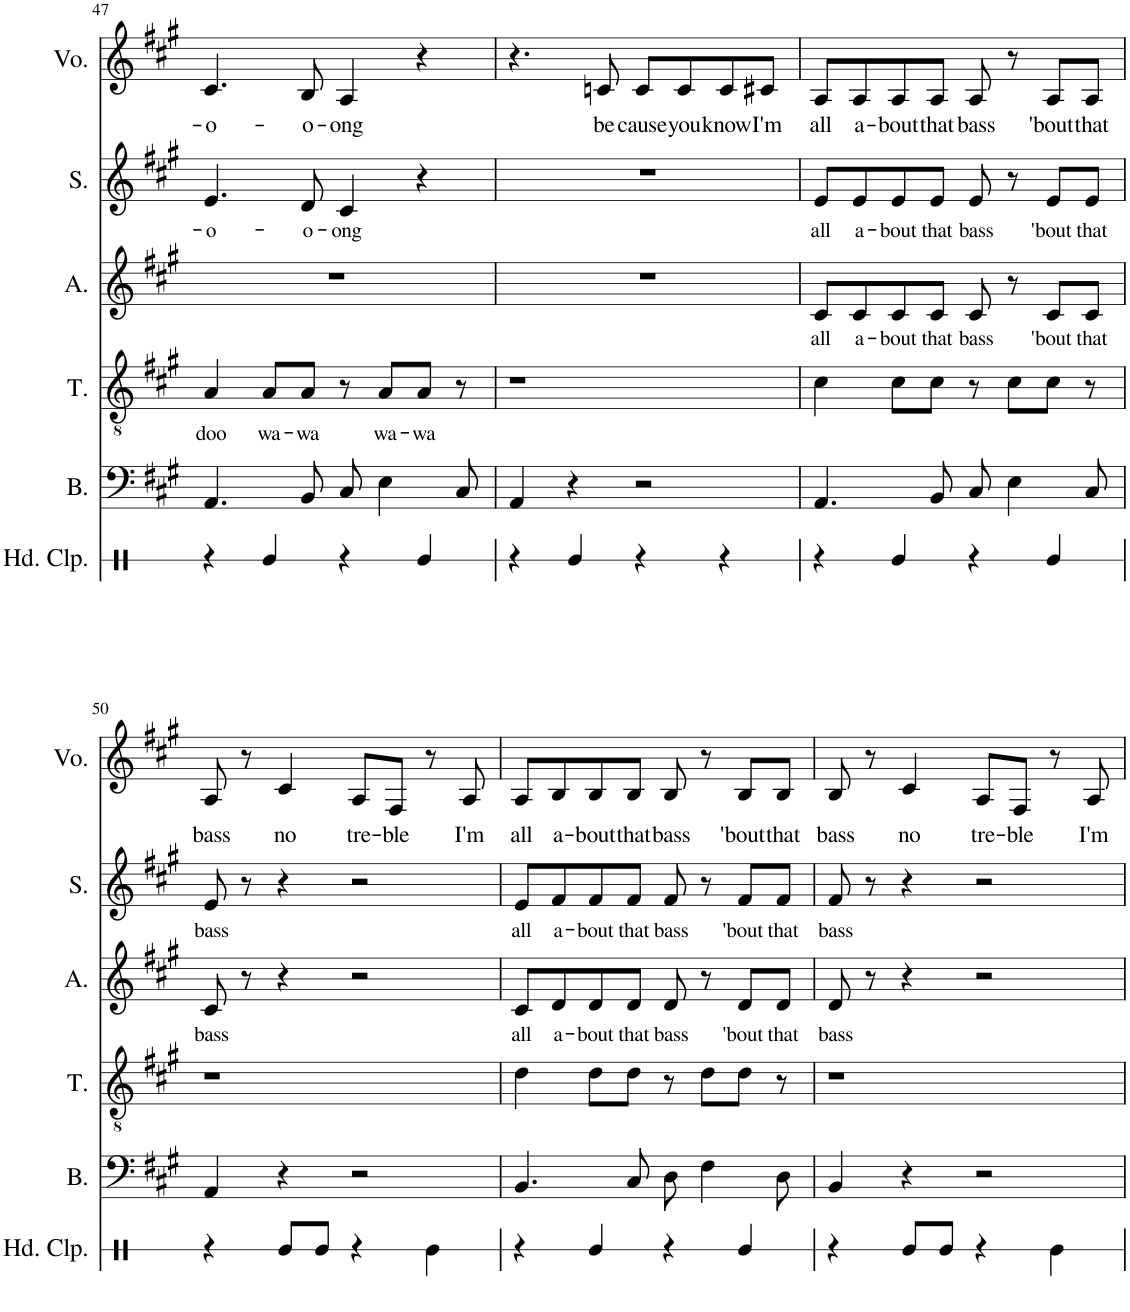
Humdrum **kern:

**kern	**kern	**text	**kern	**text	**kern	**text	**kern	**text
*part5	*part4	*part4	*part3	*part3	*part2	*part2	*part1	*part1
*staff5	*staff4	*staff4	*staff3	*staff3	*staff2	*staff2	*staff1	*staff1
*I"Bass	*I"Tenor	*	*I"Alto	*	*I"Soprano	*	*I"Voice	*
*I'B.	*I'T.	*	*I'A.	*	*I'S.	*	*I'Vo.	*
!!LO:PB:g=z
*clefF4	*clefGv2	*	*clefG2	*	*clefG2	*	*clefG2	*
*k[f#c#g#]	*k[f#c#g#]	*	*k[f#c#g#]	*	*k[f#c#g#]	*	*k[f#c#g#]	*
*M4/4	*M4/4	*	*M4/4	*	*M4/4	*	*M4/4	*
=47	=47	=47	=47	=47	=47	=47	=47	=47
!	!	!LO:LY:b	!	!	!	!LO:LY:b	!	!LO:LY:b
4.AA/	4A/	doo	1r	.	4.e/	-o-	4.c#/	-o-
!	!	!LO:LY:b	!	!	!	!	!	!
.	8A/L	wa-	.	.	.	.	.	.
!	!	!LO:LY:b	!	!	!	!LO:LY:b	!	!LO:LY:b
8BB/	8A/J	-wa	.	.	8d/	-o-	8B/	-o-
!	!	!	!	!	!	!LO:LY:b	!	!LO:LY:b
8C#/	8r	.	.	.	4c#/	-ong	4A/	-ong
!	!	!LO:LY:b	!	!	!	!	!	!
4E\	8A/L	wa-	.	.	.	.	.	.
!	!	!LO:LY:b	!	!	!	!	!	!
.	8A/J	-wa	.	.	4r	.	4r	.
8C#/	8r	.	.	.	.	.	.	.
=48	=48	=48	=48	=48	=48	=48	=48	=48
4AA/	1r	.	1r	.	1r	.	4.r	.
4r	.	.	.	.	.	.	.	.
!	!	!	!	!	!	!	!	!LO:LY:b
.	.	.	.	.	.	.	8cn/	be-
!	!	!	!	!	!	!	!	!LO:LY:b
2r	.	.	.	.	.	.	8c/L	-cause
!	!	!	!	!	!	!	!	!LO:LY:b
.	.	.	.	.	.	.	8c/	you
!	!	!	!	!	!	!	!	!LO:LY:b
.	.	.	.	.	.	.	8c/	know
!	!	!	!	!	!	!	!	!LO:LY:b
.	.	.	.	.	.	.	8c#X/J	I'm
=49	=49	=49	=49	=49	=49	=49	=49	=49
!	!	!	!	!LO:LY:b	!	!LO:LY:b	!	!LO:LY:b
4.AA/	4c#\	.	8c#/L	all	8e/L	all	8A/L	all
!	!	!	!	!LO:LY:b	!	!LO:LY:b	!	!LO:LY:b
.	.	.	8c#/	a-	8e/	a-	8A/	a-
!	!	!	!	!LO:LY:b	!	!LO:LY:b	!	!LO:LY:b
.	8c#\L	.	8c#/	-bout	8e/	-bout	8A/	-bout
!	!	!	!	!LO:LY:b	!	!LO:LY:b	!	!LO:LY:b
8BB/	8c#\J	.	8c#/J	that	8e/J	that	8A/J	that
!	!	!	!	!LO:LY:b	!	!LO:LY:b	!	!LO:LY:b
8C#/	8r	.	8c#/	bass	8e/	bass	8A/	bass
4E\	8c#\L	.	8r	.	8r	.	8r	.
!	!	!	!	!LO:LY:b	!	!LO:LY:b	!	!LO:LY:b
.	8c#\J	.	8c#/L	'bout	8e/L	'bout	8A/L	'bout
!	!	!	!	!LO:LY:b	!	!LO:LY:b	!	!LO:LY:b
8C#/	8r	.	8c#/J	that	8e/J	that	8A/J	that
!!LO:LB:g=z
=50	=50	=50	=50	=50	=50	=50	=50	=50
!	!	!	!	!LO:LY:b	!	!LO:LY:b	!	!LO:LY:b
4AA/	1r	.	8c#/	bass	8e/	bass	8A/	bass
.	.	.	8r	.	8r	.	8r	.
!	!	!	!	!	!	!	!	!LO:LY:b
4r	.	.	4r	.	4r	.	4c#/	no
!	!	!	!	!	!	!	!	!LO:LY:b
2r	.	.	2r	.	2r	.	8A/L	tre-
!	!	!	!	!	!	!	!	!LO:LY:b
.	.	.	.	.	.	.	8F#/J	-ble
.	.	.	.	.	.	.	8r	.
!	!	!	!	!	!	!	!	!LO:LY:b
.	.	.	.	.	.	.	8A/	I'm
=51	=51	=51	=51	=51	=51	=51	=51	=51
!	!	!	!	!LO:LY:b	!	!LO:LY:b	!	!LO:LY:b
4.BB/	4d\	.	8c#/L	all	8e/L	all	8A/L	all
!	!	!	!	!LO:LY:b	!	!LO:LY:b	!	!LO:LY:b
.	.	.	8d/	a-	8f#/	a-	8B/	a-
!	!	!	!	!LO:LY:b	!	!LO:LY:b	!	!LO:LY:b
.	8d\L	.	8d/	-bout	8f#/	-bout	8B/	-bout
!	!	!	!	!LO:LY:b	!	!LO:LY:b	!	!LO:LY:b
8C#/	8d\J	.	8d/J	that	8f#/J	that	8B/J	that
!	!	!	!	!LO:LY:b	!	!LO:LY:b	!	!LO:LY:b
8D\	8r	.	8d/	bass	8f#/	bass	8B/	bass
4F#\	8d\L	.	8r	.	8r	.	8r	.
!	!	!	!	!LO:LY:b	!	!LO:LY:b	!	!LO:LY:b
.	8d\J	.	8d/L	'bout	8f#/L	'bout	8B/L	'bout
!	!	!	!	!LO:LY:b	!	!LO:LY:b	!	!LO:LY:b
8D\	8r	.	8d/J	that	8f#/J	that	8B/J	that
=52	=52	=52	=52	=52	=52	=52	=52	=52
!	!	!	!	!LO:LY:b	!	!LO:LY:b	!	!LO:LY:b
4BB/	1r	.	8d/	bass	8f#/	bass	8B/	bass
.	.	.	8r	.	8r	.	8r	.
!	!	!	!	!	!	!	!	!LO:LY:b
4r	.	.	4r	.	4r	.	4c#/	no
!	!	!	!	!	!	!	!	!LO:LY:b
2r	.	.	2r	.	2r	.	8A/L	tre-
!	!	!	!	!	!	!	!	!LO:LY:b
.	.	.	.	.	.	.	8F#/J	-ble
.	.	.	.	.	.	.	8r	.
!	!	!	!	!	!	!	!	!LO:LY:b
.	.	.	.	.	.	.	8A/	I'm
=	=	=	=	=	=	=	=	=
*-	*-	*-	*-	*-	*-	*-	*-	*-
